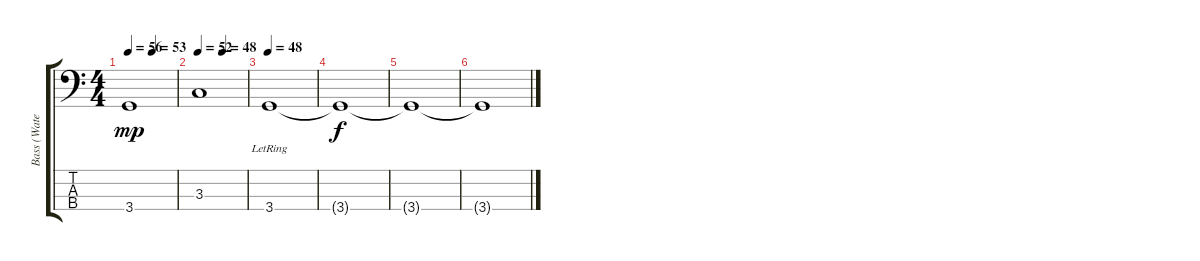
\track ("Bass (Waters)" "Bass (Wate") {instrument electricbasspick}
\staff {score tabs}
\tuning (G2 D2 A1 E1) {hide}
\ts (4 4)
\tempo 56
\tempo (53 0.5)
\clef f4
\ks c
3.4.1{dy mp} |
\tempo 52
\tempo (48 0.5)
3.3.1 |
\tempo 48
3.4{lr}.1 |
3.4{t}.1{dy f} |
3.4{t}.1 |
3.4{t}.1
